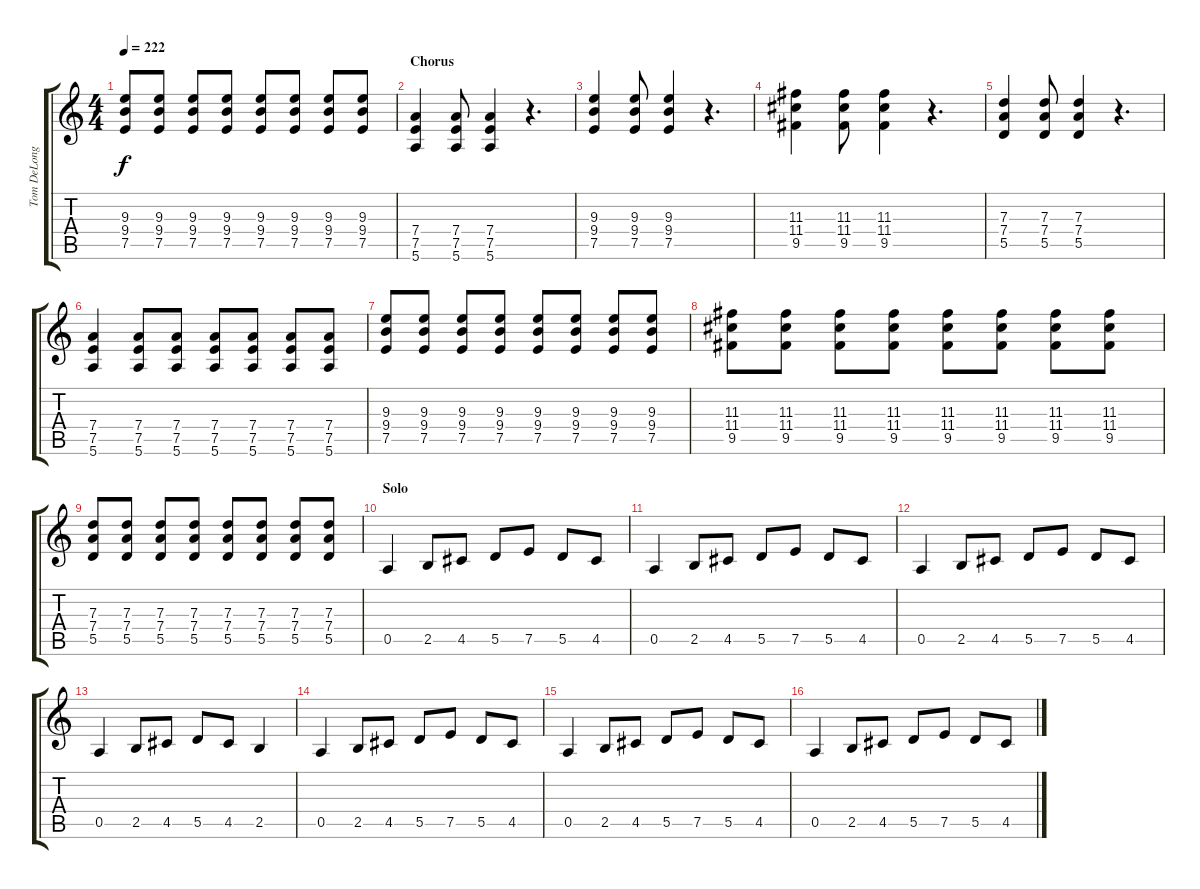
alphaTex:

\track ("Tom DeLonge - Guitarra/Guitar" "Tom DeLong") {instrument overdrivenguitar}
\staff {score tabs}
\tuning (E4 B3 G3 D3 A2 E2) {hide}
\ts (4 4)
\tempo 222
\clef g2
\ks c
(9.3 9.4 7.5).8{dy f} (9.3 9.4 7.5).8 (9.3 9.4 7.5).8 (9.3 9.4 7.5).8 (9.3 9.4 7.5).8 (9.3 9.4 7.5).8 (9.3 9.4 7.5).8 (9.3 9.4 7.5).8 |
\section ("" "Chorus")
(7.4 7.5 5.6).4 (7.4 7.5 5.6).8 (7.4 7.5 5.6).4 r.4{d} |
(9.3 9.4 7.5).4 (9.3 9.4 7.5).8 (9.3 9.4 7.5).4 r.4{d} |
(11.3 11.4 9.5).4 (11.3 11.4 9.5).8 (11.3 11.4 9.5).4 r.4{d} |
(7.3 7.4 5.5).4 (7.3 7.4 5.5).8 (7.3 7.4 5.5).4 r.4{d} |
(7.4 7.5 5.6).4 (7.4 7.5 5.6).8 (7.4 7.5 5.6).8 (7.4 7.5 5.6).8 (7.4 7.5 5.6).8 (7.4 7.5 5.6).8 (7.4 7.5 5.6).8 |
(9.3 9.4 7.5).8 (9.3 9.4 7.5).8 (9.3 9.4 7.5).8 (9.3 9.4 7.5).8 (9.3 9.4 7.5).8 (9.3 9.4 7.5).8 (9.3 9.4 7.5).8 (9.3 9.4 7.5).8 |
(11.3 11.4 9.5).8 (11.3 11.4 9.5).8 (11.3 11.4 9.5).8 (11.3 11.4 9.5).8 (11.3 11.4 9.5).8 (11.3 11.4 9.5).8 (11.3 11.4 9.5).8 (11.3 11.4 9.5).8 |
(7.3 7.4 5.5).8 (7.3 7.4 5.5).8 (7.3 7.4 5.5).8 (7.3 7.4 5.5).8 (7.3 7.4 5.5).8 (7.3 7.4 5.5).8 (7.3 7.4 5.5).8 (7.3 7.4 5.5).8 |
\section ("" "Solo")
0.5.4 2.5.8 4.5.8 5.5.8 7.5.8 5.5.8 4.5.8 |
0.5.4 2.5.8 4.5.8 5.5.8 7.5.8 5.5.8 4.5.8 |
0.5.4 2.5.8 4.5.8 5.5.8 7.5.8 5.5.8 4.5.8 |
0.5.4 2.5.8 4.5.8 5.5.8 4.5.8 2.5.4 |
0.5.4 2.5.8 4.5.8 5.5.8 7.5.8 5.5.8 4.5.8 |
0.5.4 2.5.8 4.5.8 5.5.8 7.5.8 5.5.8 4.5.8 |
0.5.4 2.5.8 4.5.8 5.5.8 7.5.8 5.5.8 4.5.8
